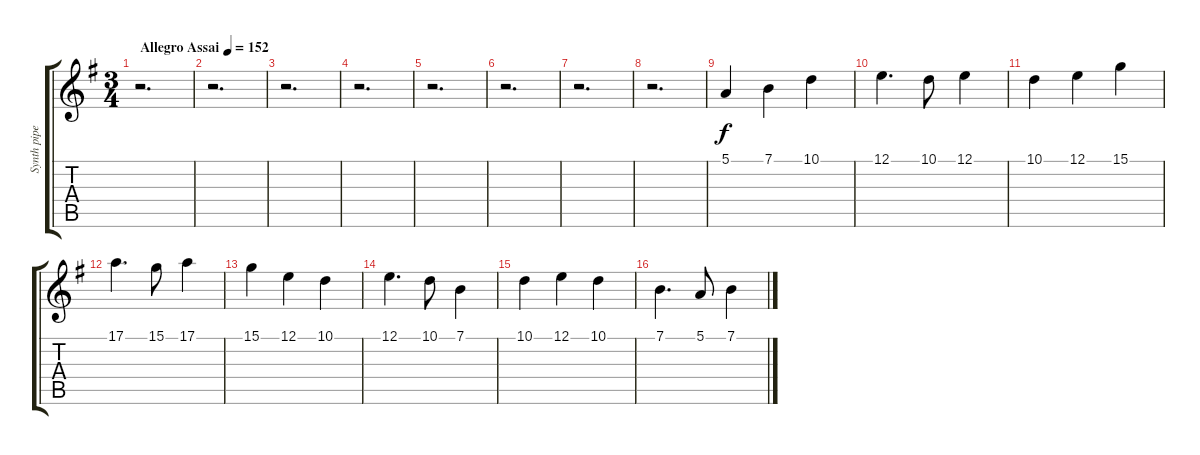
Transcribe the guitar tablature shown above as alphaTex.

\track ("Synth pipe" "Synth pipe") {instrument sopranosax}
\staff {score tabs}
\tuning (E4 B3 G3 D3 A2 E2) {hide}
\ts (3 4)
\tempo (152 "Allegro Assai")
\clef g2
\ks g
r.2{d dy f instrument sopranosax} |
r.2{d} |
r.2{d} |
r.2{d} |
r.2{d} |
r.2{d} |
r.2{d} |
r.2{d volume 0} |
5.1.4{volume 8} 7.1.4 10.1.4 |
12.1.4{d} 10.1.8 12.1.4 |
10.1.4 12.1.4 15.1.4 |
17.1.4{d} 15.1.8 17.1.4 |
15.1.4 12.1.4 10.1.4 |
12.1.4{d} 10.1.8 7.1.4 |
10.1.4 12.1.4 10.1.4 |
7.1.4{d} 5.1.8 7.1.4
